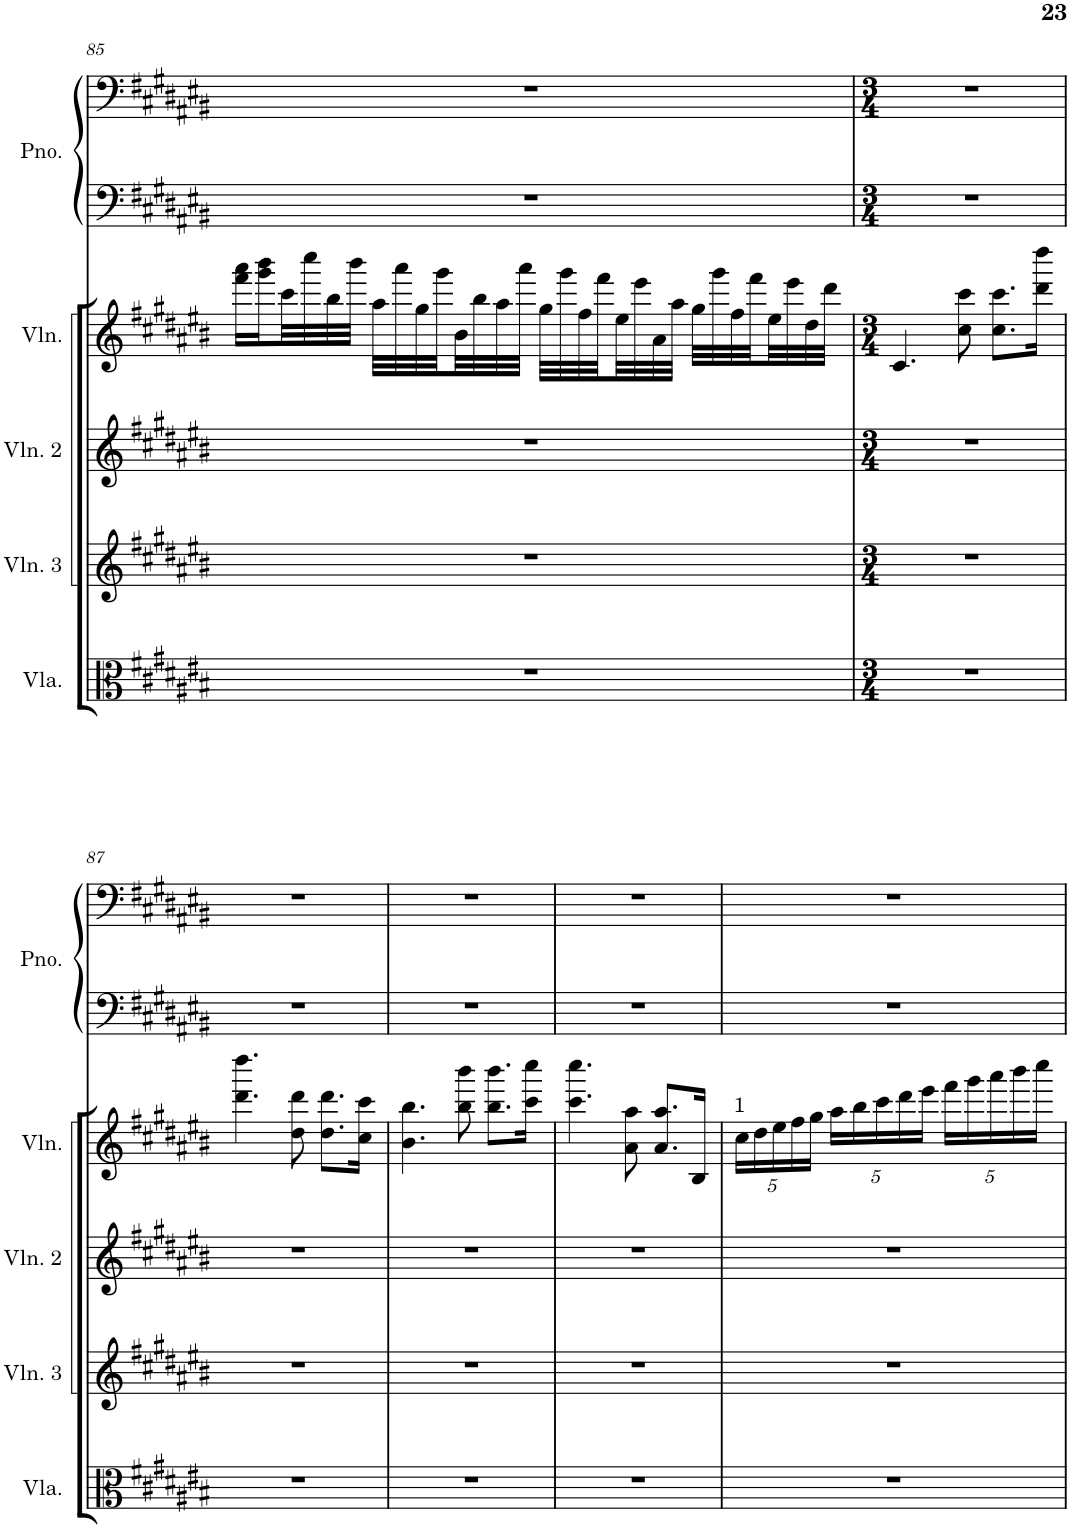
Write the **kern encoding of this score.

**kern	**kern	**kern	**kern	**kern	**kern
*part5	*part4	*part3	*part2	*part1	*part1
*staff6	*staff5	*staff4	*staff3	*staff2	*staff1
*I"Viola	*I"Violin 3	*I"Violin 2	*I"Violin	*I"Piano	*
*I'Vla.	*I'Vln. 3	*I'Vln. 2	*I'Vln.	*I'Pno.	*
!!LO:PB:g=z
*clefC3	*clefG2	*clefG2	*clefG2	*clefF4	*clefF4
*k[f#c#g#d#a#e#b#]	*k[f#c#g#d#a#e#b#]	*k[f#c#g#d#a#e#b#]	*k[f#c#g#d#a#e#b#]	*k[f#c#g#d#a#e#b#]	*k[f#c#g#d#a#e#b#]
*M4/4	*M4/4	*M4/4	*M4/4	*M4/4	*M4/4
=85	=85	=85	=85	=85	=85
1r	1r	1r	16fff#\ 16aaa#\LL	1r	1r
.	.	.	16ggg#\ 16bbb#\	.	.
.	.	.	32ccc#\L	.	.
.	.	.	32cccc#\	.	.
.	.	.	32bb#\	.	.
.	.	.	32bbb#\JJJ	.	.
.	.	.	32aa#\LLL	.	.
.	.	.	32aaa#\	.	.
.	.	.	32gg#\	.	.
.	.	.	32ggg#\	.	.
.	.	.	32b#\	.	.
.	.	.	32bb#\	.	.
.	.	.	32aa#\	.	.
.	.	.	32aaa#\JJJ	.	.
.	.	.	32gg#\LLL	.	.
.	.	.	32ggg#\	.	.
.	.	.	32ff#\	.	.
.	.	.	32fff#\	.	.
.	.	.	32ee#\	.	.
.	.	.	32eee#\	.	.
.	.	.	32a#\	.	.
.	.	.	32aa#\JJJ	.	.
.	.	.	32gg#\LLL	.	.
.	.	.	32ggg#\	.	.
.	.	.	32ff#\	.	.
.	.	.	32fff#\	.	.
.	.	.	32ee#\	.	.
.	.	.	32eee#\	.	.
.	.	.	32dd#\	.	.
.	.	.	32ddd#\JJJ	.	.
=86	=86	=86	=86	=86	=86
*M3/4	*M3/4	*M3/4	*M3/4	*M3/4	*M3/4
2.r	2.r	2.r	4.c#/	2.r	2.r
.	.	.	8cc#\ 8ccc#\	.	.
.	.	.	8.cc#\ 8.ccc#\L	.	.
.	.	.	16ddd#\ 16dddd#\Jk	.	.
!!LO:LB:g=z
=87	=87	=87	=87	=87	=87
2.r	2.r	2.r	4.ddd#\ 4.dddd#\	2.r	2.r
.	.	.	8dd#\ 8ddd#\	.	.
.	.	.	8.dd#\ 8.ddd#\L	.	.
.	.	.	16cc#\ 16ccc#\Jk	.	.
=88	=88	=88	=88	=88	=88
2.r	2.r	2.r	4.b#\ 4.bb#\	2.r	2.r
.	.	.	8bb#\ 8bbb#\	.	.
.	.	.	8.bb#\ 8.bbb#\L	.	.
.	.	.	16ccc#\ 16cccc#\Jk	.	.
=89	=89	=89	=89	=89	=89
2.r	2.r	2.r	4.ccc#\ 4.cccc#\	2.r	2.r
.	.	.	8a#\ 8aa#\	.	.
.	.	.	8.a#/ 8.aa#/L	.	.
.	.	.	16B#/Jk	.	.
=90	=90	=90	=90	=90	=90
*	*	*	*Xbrackettup	*	*
!	!	!	!LO:TX:a:t=1	!	!
2.r	2.r	2.r	20cc#\LL	2.r	2.r
.	.	.	20dd#\	.	.
.	.	.	20ee#\	.	.
.	.	.	20ff#\	.	.
.	.	.	20gg#\JJ	.	.
.	.	.	20aa#\LL	.	.
.	.	.	20bb#\	.	.
.	.	.	20ccc#\	.	.
.	.	.	20ddd#\	.	.
.	.	.	20eee#\JJ	.	.
.	.	.	20fff#\LL	.	.
.	.	.	20ggg#\	.	.
.	.	.	20aaa#\	.	.
.	.	.	20bbb#\	.	.
.	.	.	20cccc#\JJ	.	.
=	=	=	=	=	=
*-	*-	*-	*-	*-	*-
